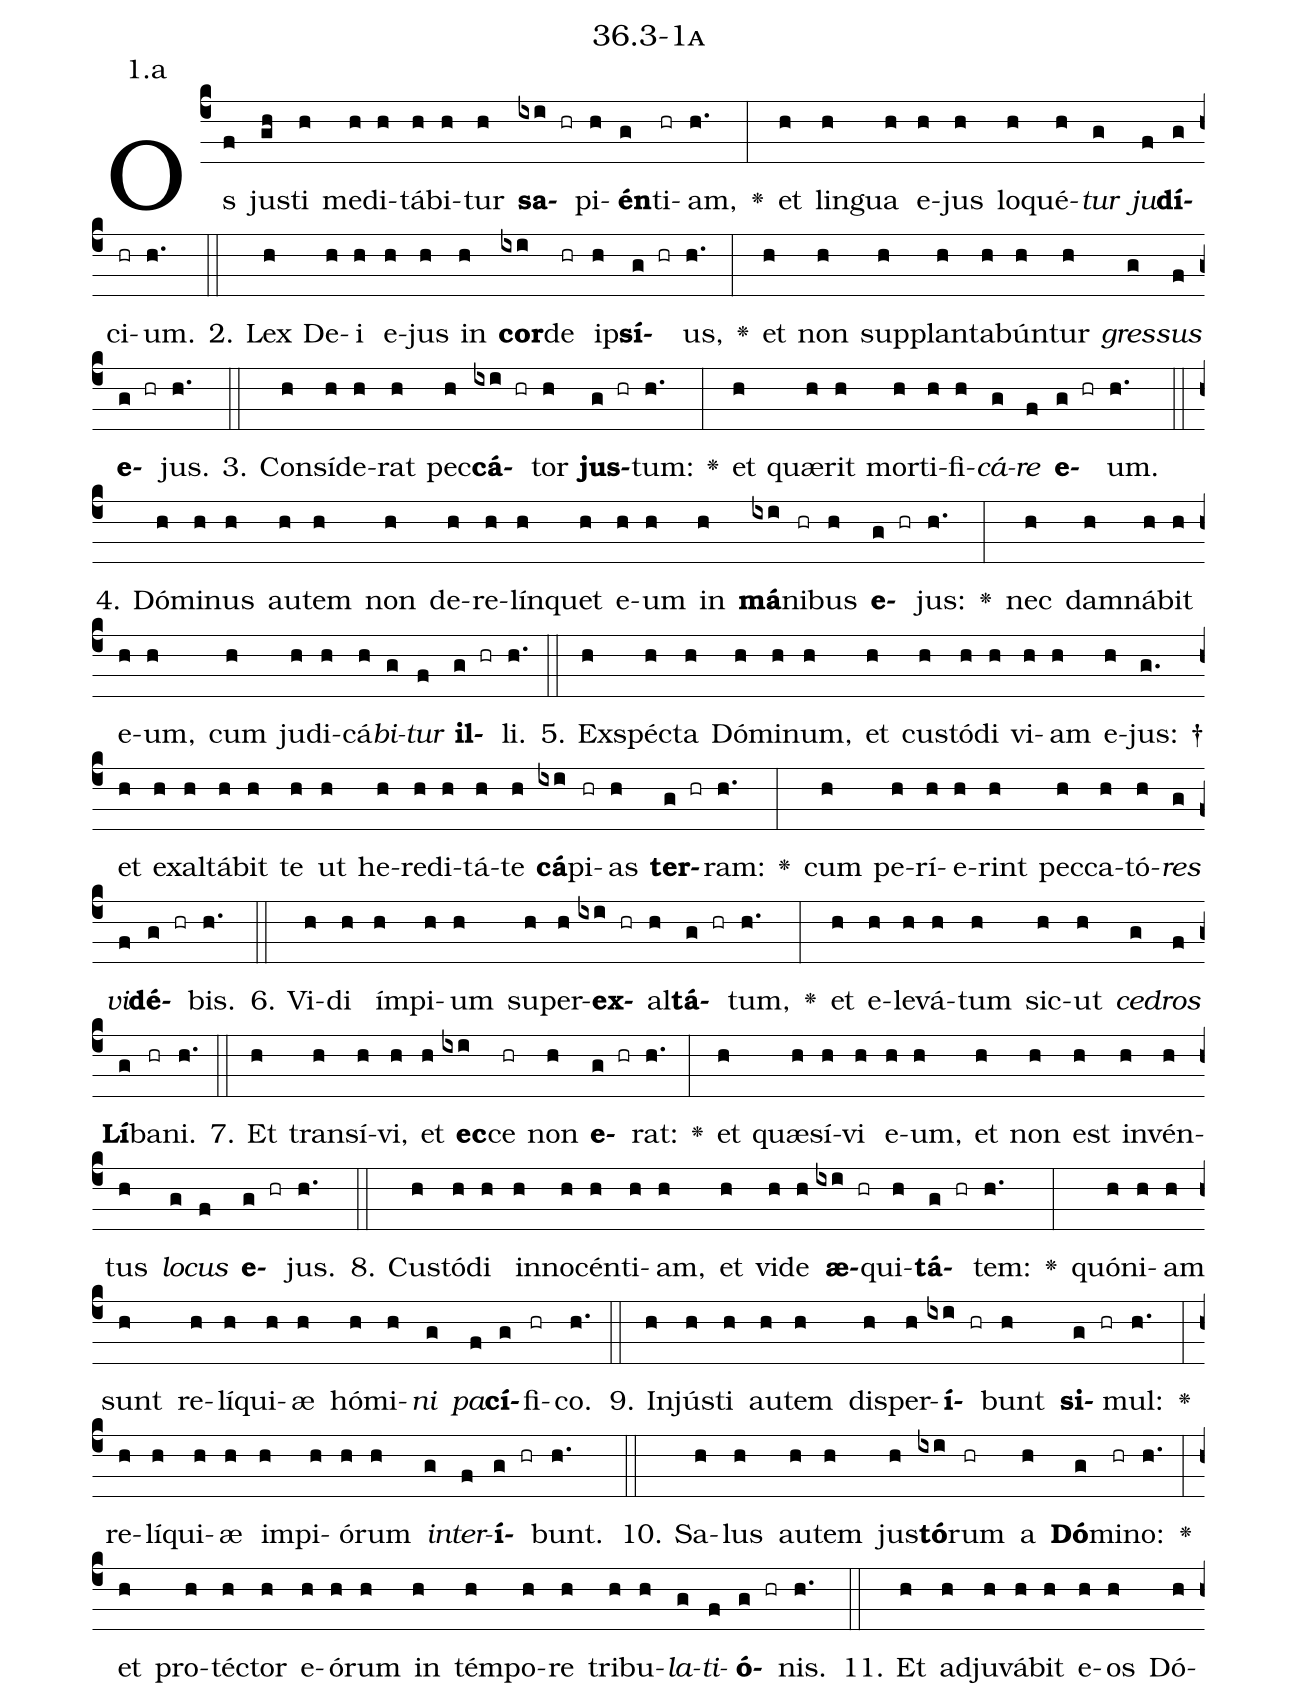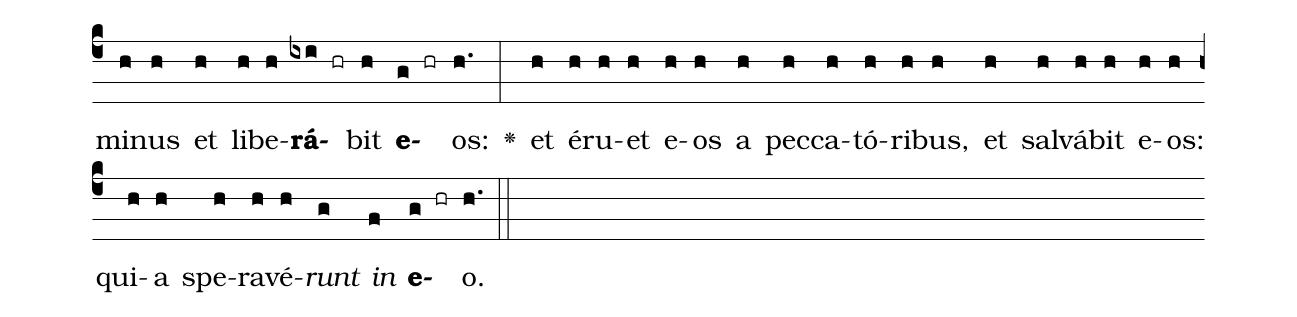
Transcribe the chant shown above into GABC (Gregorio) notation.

name: 36.3-1a;
annotation: 1.a;
%%
(c4)Os(f) jus(gh)ti(h) me(h)di(h)tá(h)bi(h)tur(h) <b>sa</b>(ixi hr)pi(h)<b>én</b>(g)ti(hr)am,(h.) <v>\greheightstar</v>(:) et(h) lin(h)gua(h) e(h)jus(h) lo(h)qué(h)<i>tur</i>(g) <i>ju</i>(f)<b>dí</b>(g)ci(hr)um.(h.) (::)
2. Lex(h) De(h)i(h) e(h)jus(h) in(h) <b>cor</b>(ixi)de(hr) ip(h)<b>sí</b>(g hr)us,(h.) <v>\greheightstar</v>(:) et(h) non(h) sup(h)plan(h)ta(h)bún(h)tur(h) <i>gres</i>(g)<i>sus</i>(f) <b>e</b>(g hr)jus.(h.) (::)
3. Con(h)sí(h)de(h)rat(h) pec(h)<b>cá</b>(ixi hr)tor(h) <b>jus</b>(g hr)tum:(h.) <v>\greheightstar</v>(:) et(h) quæ(h)rit(h) mor(h)ti(h)fi(h)<i>cá</i>(g)<i>re</i>(f) <b>e</b>(g hr)um.(h.) (::)
4. Dó(h)mi(h)nus(h) au(h)tem(h) non(h) de(h)re(h)lín(h)quet(h) e(h)um(h) in(h) <b>má</b>(ixi)ni(hr)bus(h) <b>e</b>(g hr)jus:(h.) <v>\greheightstar</v>(:) nec(h) dam(h)ná(h)bit(h) e(h)um,(h) cum(h) ju(h)di(h)cá(h)<i>bi</i>(g)<i>tur</i>(f) <b>il</b>(g hr)li.(h.) (::)
5. Ex(h)spéc(h)ta(h) Dó(h)mi(h)num,(h) et(h) cus(h)tó(h)di(h) vi(h)am(h) e(h)jus: †(g.) et(h) ex(h)al(h)tá(h)bit(h) te(h) ut(h) he(h)re(h)di(h)tá(h)te(h) <b>cá</b>(ixi)pi(hr)as(h) <b>ter</b>(g hr)ram:(h.) <v>\greheightstar</v>(:) cum(h) pe(h)rí(h)e(h)rint(h) pec(h)ca(h)tó(h)<i>res</i>(g) <i>vi</i>(f)<b>dé</b>(g hr)bis.(h.) (::)
6. Vi(h)di(h) ím(h)pi(h)um(h) su(h)per(h)<b>ex</b>(ixi hr)al(h)<b>tá</b>(g hr)tum,(h.) <v>\greheightstar</v>(:) et(h) e(h)le(h)vá(h)tum(h) sic(h)ut(h) <i>ce</i>(g)<i>dros</i>(f) <b>Lí</b>(g)ba(hr)ni.(h.) (::)
7. Et(h) trans(h)í(h)vi,(h) et(h) <b>ec</b>(ixi)ce(hr) non(h) <b>e</b>(g hr)rat:(h.) <v>\greheightstar</v>(:) et(h) quæ(h)sí(h)vi(h) e(h)um,(h) et(h) non(h) est(h) in(h)vén(h)tus(h) <i>lo</i>(g)<i>cus</i>(f) <b>e</b>(g hr)jus.(h.) (::)
8. Cus(h)tó(h)di(h) in(h)no(h)cén(h)ti(h)am,(h) et(h) vi(h)de(h) <b>æ</b>(ixi hr)qui(h)<b>tá</b>(g hr)tem:(h.) <v>\greheightstar</v>(:) quón(h)i(h)am(h) sunt(h) re(h)lí(h)qui(h)æ(h) hó(h)mi(h)<i>ni</i>(g) <i>pa</i>(f)<b>cí</b>(g)fi(hr)co.(h.) (::)
9. In(h)jús(h)ti(h) au(h)tem(h) dis(h)per(h)<b>í</b>(ixi hr)bunt(h) <b>si</b>(g hr)mul:(h.) <v>\greheightstar</v>(:) re(h)lí(h)qui(h)æ(h) im(h)pi(h)ó(h)rum(h) <i>in</i>(g)<i>ter</i>(f)<b>í</b>(g hr)bunt.(h.) (::)
10. Sa(h)lus(h) au(h)tem(h) jus(h)<b>tó</b>(ixi)rum(hr) a(h) <b>Dó</b>(g)mi(hr)no:(h.) <v>\greheightstar</v>(:) et(h) pro(h)téc(h)tor(h) e(h)ó(h)rum(h) in(h) tém(h)po(h)re(h) tri(h)bu(h)<i>la</i>(g)<i>ti</i>(f)<b>ó</b>(g hr)nis.(h.) (::)
11. Et(h) ad(h)ju(h)vá(h)bit(h) e(h)os(h) Dó(h)mi(h)nus(h) et(h) li(h)be(h)<b>rá</b>(ixi hr)bit(h) <b>e</b>(g hr)os:(h.) <v>\greheightstar</v>(:) et(h) é(h)ru(h)et(h) e(h)os(h) a(h) pec(h)ca(h)tó(h)ri(h)bus,(h) et(h) sal(h)vá(h)bit(h) e(h)os:(h) qui(h)a(h) spe(h)ra(h)vé(h)<i>runt</i>(g) <i>in</i>(f) <b>e</b>(g hr)o.(h.) (::)
